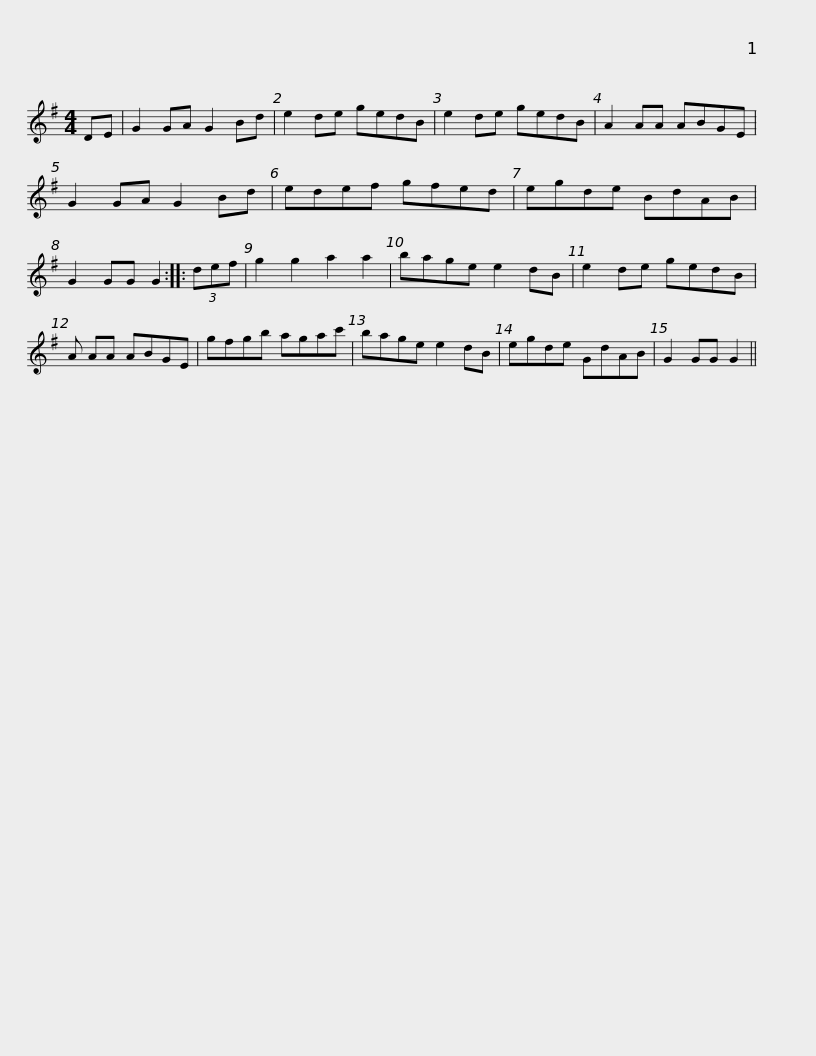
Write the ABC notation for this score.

X:1
L:1/8
M:4/4
I:linebreak $
K:G
V:1 treble
V:1
 DE | G2 GA G2 Bd | e2 de gedB | e2 de gedB | A2 AA ABGE | %5
 G2 GA G2 Bd | edef gfed |$ egde BdAB | G2 GG G2 :: (3def | %10
 g2 g2 a2 a2 | bage e2 dB | e2 de gedB | A AA ABGE |$ gfgb agac' | %15
 bage e2 dB | egde GdAB | G2 GG G2 || %18
